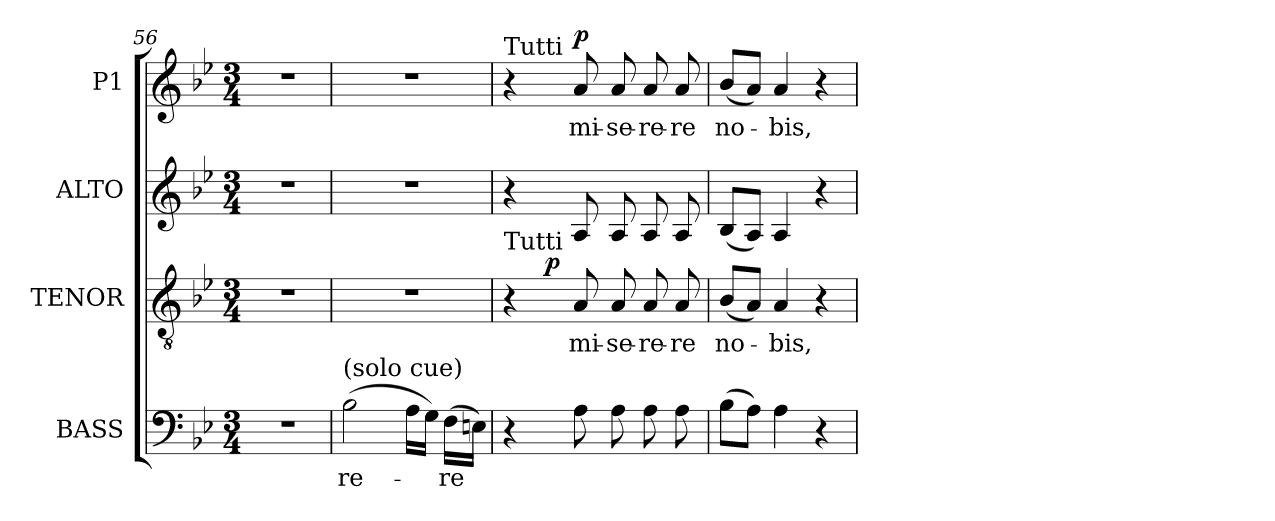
**kern	**text	**kern	**text	**dynam	**kern	**kern	**text	**dynam
*part4	*part4	*part3	*part3	*part3	*part2	*part1	*part1	*part1
*staff4	*staff4	*staff3	*staff3	*staff3	*staff2	*staff1	*staff1	*staff1
*I"BASS	*	*I"TENOR	*	*	*I"ALTO	*I"P1	*	*
*clefF4	*	*clefGv2	*	*	*clefG2	*clefG2	*	*
*	*	*ITrd7c12	*	*	*	*	*	*
*k[b-e-]	*	*k[b-e-]	*	*	*k[b-e-]	*k[b-e-]	*	*
*B-:	*	*B-:	*	*	*B-:	*B-:	*	*
*M3/4	*	*M3/4	*	*	*M3/4	*M3/4	*	*
=56	=56	=56	=56	=56	=56	=56	=56	=56
2.r	.	2.r	.	.	2.r	2.r	.	.
=57	=57	=57	=57	=57	=57	=57	=57	=57
!LO:TX:a:t=(solo cue)	!	!	!	!	!	!	!	!
!	!LO:LY:b:color=#000000	!LO:N:vis=1	!	!	!LO:N:vis=1	!LO:N:vis=1	!	!
(2B-i\	re-	2.r	.	.	2.r	2.r	.	.
16Ai\LL	.	.	.	.	.	.	.	.
16Gi\JJ)	.	.	.	.	.	.	.	.
!	!LO:LY:b:color=#000000	!	!	!	!	!	!	!
(16Fi\LL	-re	.	.	.	.	.	.	.
16Eni\JJ)	.	.	.	.	.	.	.	.
=58	=58	=58	=58	=58	=58	=58	=58	=58
*	*	*^	*	*	*	*	*	*
!	!	!	!	!	!	!	!LO:TX:a:t=Tutti	!	!
!	!	!LO:TX:a:t=Tutti	!	!	!	!	!	!	!
4r	.	4r	16ryy	.	.	4r	4r	.	.
.	.	.	32ryy	.	.	.	.	.	.
.	.	.	64ryy	.	.	.	.	.	.
.	.	.	256ryy	.	.	.	.	.	.
.	.	.	1024ryy	.	.	.	.	.	.
.	.	.	2ryy	.	p	.	.	.	.
!	!	!	!	!LO:LY:b:color=#000000	!	!	!	!	!
!	!	!	!	!	!	!	!	!LO:LY:b:color=#000000	!
8Ai\	.	8AAi/	.	mi-	.	8Ai/	8ai/	mi-	p
!	!	!	!	!LO:LY:b:color=#000000	!	!	!	!	!
!	!	!	!	!	!	!	!	!LO:LY:b:color=#000000	!
8Ai\	.	8AAi/	.	-se-	.	8Ai/	8ai/	-se-	.
!	!	!	!	!LO:LY:b:color=#000000	!	!	!	!	!
!	!	!	!	!	!	!	!	!LO:LY:b:color=#000000	!
8Ai\	.	8AAi/	.	-re-	.	8Ai/	8ai/	-re-	.
.	.	.	8ryy	.	.	.	.	.	.
!	!	!	!	!LO:LY:b:color=#000000	!	!	!	!	!
!	!	!	!	!	!	!	!	!LO:LY:b:color=#000000	!
8Ai\	.	8AAi/	.	-re	.	8Ai/	8ai/	-re	.
.	.	.	128ryy	.	.	.	.	.	.
.	.	.	512.ryy	.	.	.	.	.	.
*	*	*v	*v	*	*	*	*	*	*
=59	=59	=59	=59	=59	=59	=59	=59	=59
*	*	*^	*	*	*	*	*	*
!	!	!	!	!LO:LY:b:color=#000000	!	!	!	!	!
*	*	*v	*v	*	*	*	*	*	*
*	*	*^	*	*	*	*	*	*
!	!	!	!	!	!	!	!	!LO:LY:b:color=#000000	!
*	*	*v	*v	*	*	*	*	*	*
(8B-i\L	.	(8BB-i/L	no-	.	(8B-i/L	(8b-i/L	no-	.
8Ai\J)	.	8AAi/J)	.	.	8Ai/J)	8ai/J)	.	.
!	!	!	!LO:LY:b:color=#000000	!	!	!	!	!
!	!	!	!	!	!	!	!LO:LY:b:color=#000000	!
4Ai\	.	4AAi/	-bis,	.	4Ai/	4ai/	-bis,	.
4r	.	4r	.	.	4r	4r	.	.
=	=	=	=	=	=	=	=	=
*-	*-	*-	*-	*-	*-	*-	*-	*-
